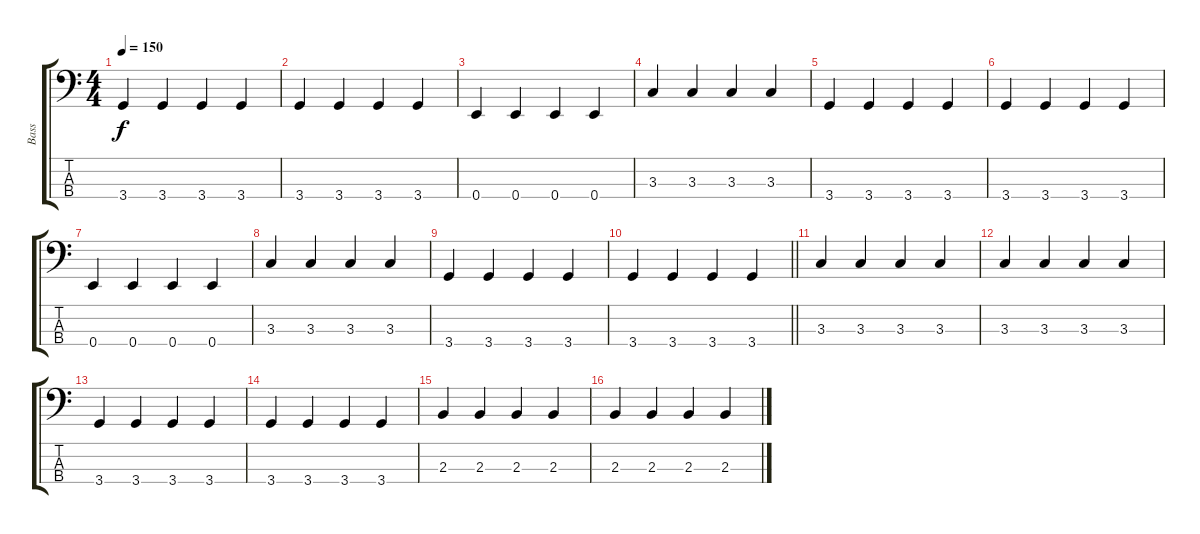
\track ("Bass" "Bass") {instrument electricbasspick}
\staff {score tabs}
\tuning (G2 D2 A1 E1) {hide}
\ts (4 4)
\tempo 150
\clef f4
\ks c
3.4.4{dy f} 3.4.4 3.4.4 3.4.4 |
3.4.4 3.4.4 3.4.4 3.4.4 |
0.4.4 0.4.4 0.4.4 0.4.4 |
3.3.4 3.3.4 3.3.4 3.3.4 |
3.4.4 3.4.4 3.4.4 3.4.4 |
3.4.4 3.4.4 3.4.4 3.4.4 |
0.4.4 0.4.4 0.4.4 0.4.4 |
3.3.4 3.3.4 3.3.4 3.3.4 |
3.4.4 3.4.4 3.4.4 3.4.4 |
\barLineRight lightlight
3.4.4 3.4.4 3.4.4 3.4.4 |
3.3.4 3.3.4 3.3.4 3.3.4 |
3.3.4 3.3.4 3.3.4 3.3.4 |
3.4.4 3.4.4 3.4.4 3.4.4 |
3.4.4 3.4.4 3.4.4 3.4.4 |
2.3.4 2.3.4 2.3.4 2.3.4 |
2.3.4 2.3.4 2.3.4 2.3.4
